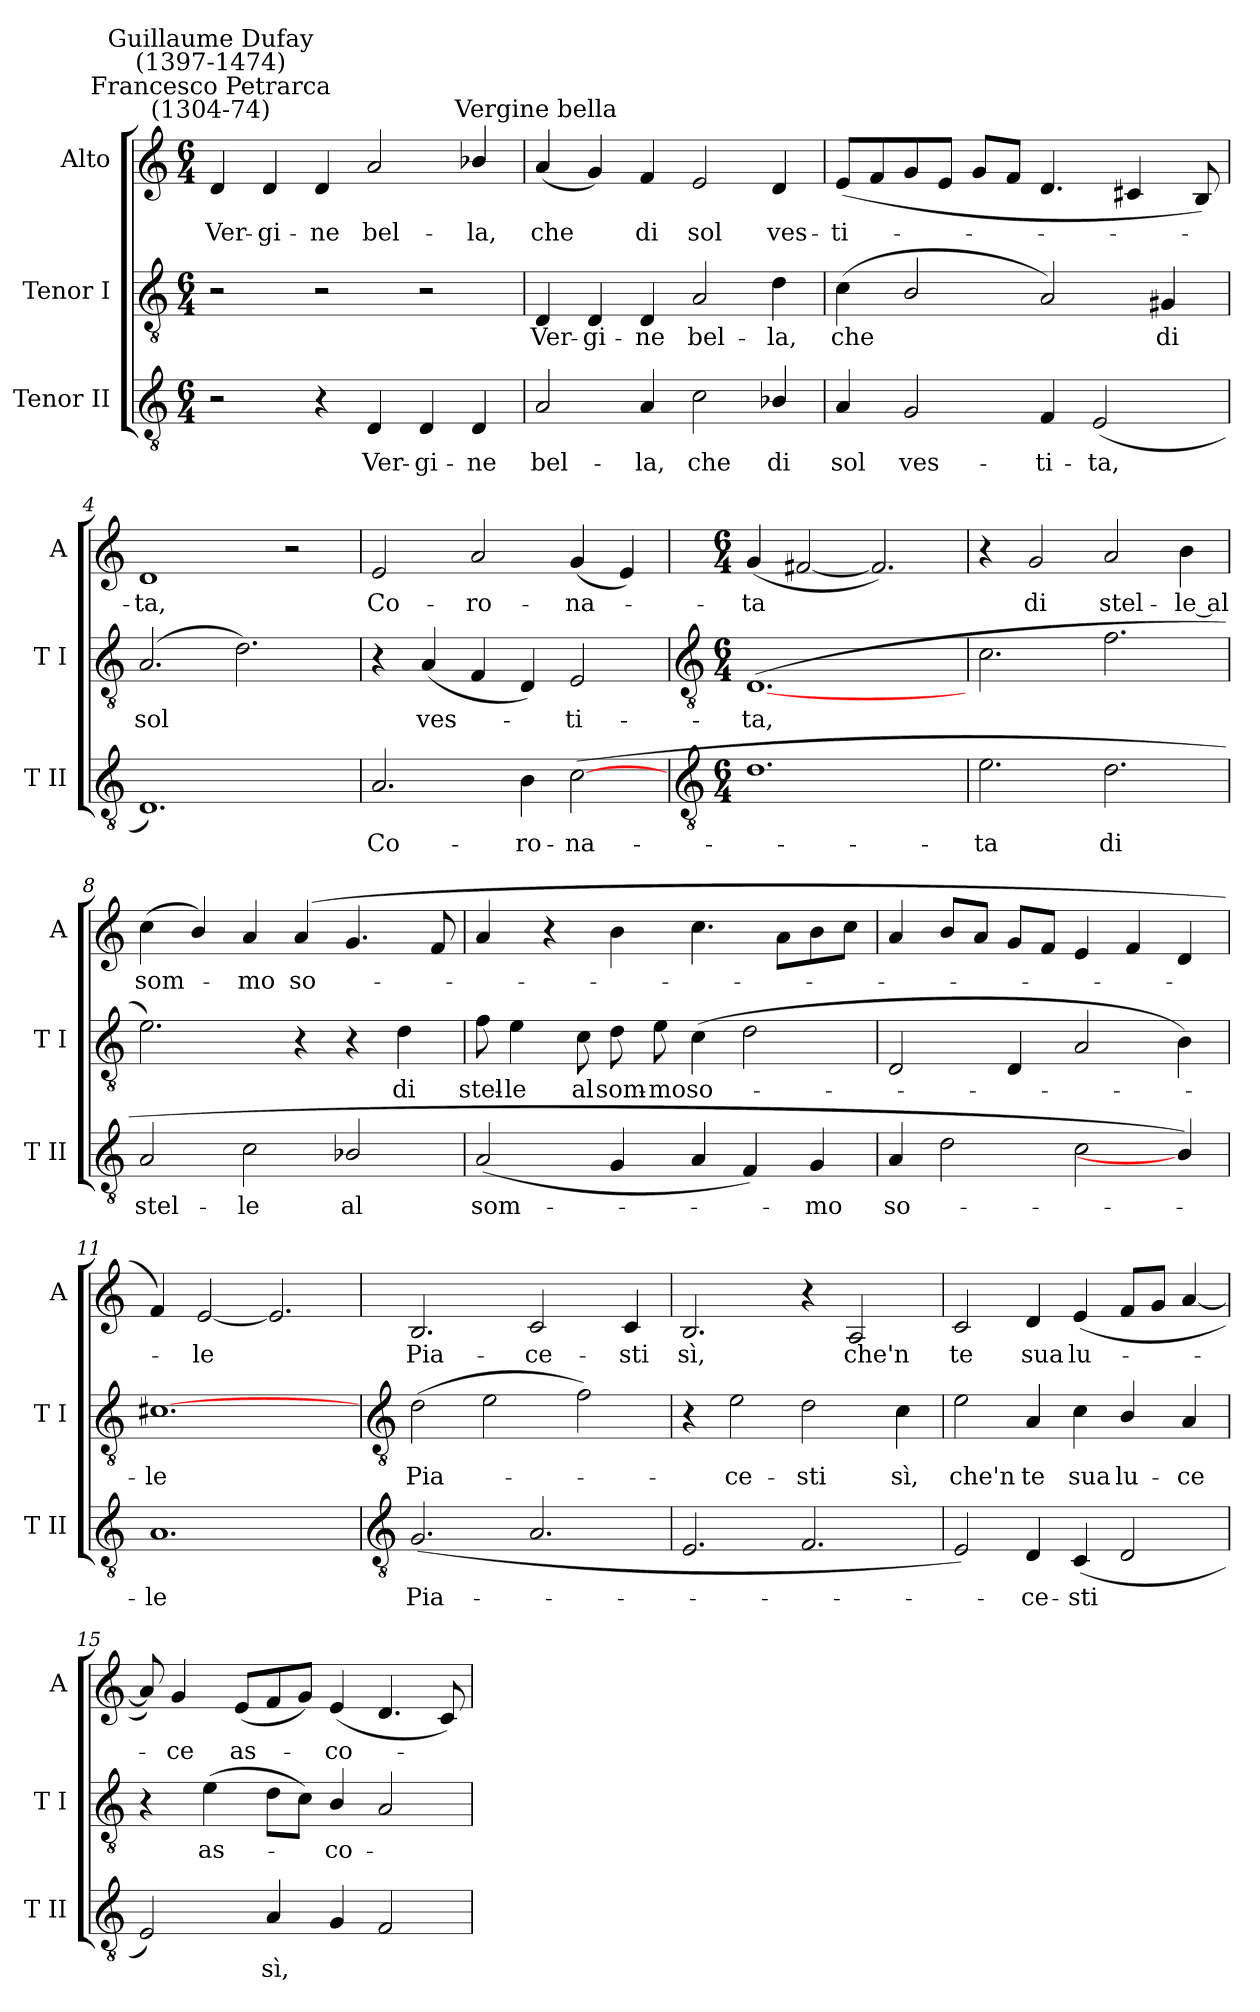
**kern	**text	**kern	**text	**kern	**text
*part3	*part3	*part2	*part2	*part1	*part1
*staff3	*staff3	*staff2	*staff2	*staff1	*staff1
*I"Tenor II	*	*I"Tenor I	*	*I"Alto	*
*I'T II	*	*I'T I	*	*I'A	*
*clefGv2	*	*clefGv2	*	*clefG2	*
*k[]	*	*k[]	*	*k[]	*
*C:	*	*C:	*	*C:	*
*M6/4	*	*M6/4	*	*M6/4	*
=1	=1	=1	=1	=1	=1
!	!	!	!	!LO:TX:a:cj:t=Francesco Petrarca\n(1304-74)	!
!	!	!	!	!LO:TX:a:cj:t=Guillaume Dufay\n(1397-1474)	!
!	!	!	!	!	!LO:LY:b
2r	.	2r	.	4d	Ver-
!	!	!	!	!	!LO:LY:b
.	.	.	.	4d	-gi-
!	!	!	!	!	!LO:LY:b
4r	.	2r	.	4d	-ne
!	!LO:LY:b	!	!	!	!LO:LY:b
4D	Ver-	.	.	2a	bel-
!	!LO:LY:b	!	!	!	!
4D	-gi-	2r	.	.	.
!	!LO:LY:b	!	!	!	!LO:LY:b
4D	-ne	.	.	4b-X/	-la,
=2	=2	=2	=2	=2	=2
!	!	!	!	!LO:TX:a:cj:t=Vergine bella	!
!	!LO:LY:b	!	!LO:LY:b	!	!LO:LY:b
2A	bel-	4D	Ver-	(<4a	che
!	!	!	!LO:LY:b	!	!
.	.	4D	-gi-	4g)	.
!	!LO:LY:b	!	!LO:LY:b	!	!LO:LY:b
4A	-la,	4D	-ne	4f	di
!	!LO:LY:b	!	!LO:LY:b	!	!LO:LY:b
2c	che	2A	bel-	2e	sol
!	!LO:LY:b	!	!LO:LY:b	!	!LO:LY:b
4B-X/	di	4d	-la,	4d	ves-
=3	=3	=3	=3	=3	=3
!	!LO:LY:b	!	!LO:LY:b	!	!LO:LY:b
4A	sol	(<4c	che	(<8eL	-ti-
.	.	.	.	8f	.
!	!LO:LY:b	!	!	!	!
2G	ves-	2B/	.	8g	.
.	.	.	.	8eJ	.
.	.	.	.	8gL	.
.	.	.	.	8fJ	.
!	!LO:LY:b	!	!	!	!
4F	-ti-	2A)	.	4.d	.
!	!LO:LY:b	!	!	!	!
(<2E	-ta,	.	.	.	.
.	.	.	.	4c#X	.
!	!	!	!LO:LY:b	!	!
.	.	4G#X	di	.	.
.	.	.	.	8B)	.
=4	=4	=4	=4	=4	=4
!	!	!	!LO:LY:b	!	!LO:LY:b
1.D)	.	(2.A	sol	1d	-ta,
.	.	2.d)	.	.	.
.	.	.	.	2r	.
=5	=5	=5	=5	=5	=5
!	!LO:LY:b	!	!	!	!LO:LY:b
2.A	Co-	4r	.	2e	Co-
!	!	!	!LO:LY:b	!	!
.	.	(<4A	ves-	.	.
!	!	!	!	!	!LO:LY:b
.	.	4F	.	2a	-ro-
!	!LO:LY:b	!	!	!	!
4B	-ro-	4D)	.	.	.
!	!LO:LY:b	!	!LO:LY:b	!	!LO:LY:b
(>[2c	-na-	2E	ti-	(<4g	-na-
.	.	.	.	4e)	.
!!LO:LB:g=z
=6	=6	=6	=6	=6	=6
*clefGv2	*	*clefGv2	*	*	*
*M6/4	*	*M6/4	*	*M6/4	*
!	!	!	!LO:LY:b	!	!LO:LY:b
1.d	.	(<[1.D	-ta,	(<4g	ta
.	.	.	.	[2f#X	.
.	.	.	.	2.f#])	.
=7	=7	=7	=7	=7	=7
!	!LO:LY:b	!	!	!	!
2.e	ta	2.c	.	4r	.
!	!	!	!	!	!LO:LY:b
.	.	.	.	2g	di
!	!LO:LY:b	!	!	!	!LO:LY:b
2.d	di	2.f	.	2a	stel-
!	!	!	!	!	!LO:LY:b
.	.	.	.	4b	-le al
=8	=8	=8	=8	=8	=8
!	!LO:LY:b	!	!	!	!LO:LY:b
2A	stel-	2.e)	.	(<4cc	som-
.	.	.	.	4b/)	.
!	!LO:LY:b	!	!	!	!LO:LY:b
2c	-le	.	.	4a	mo
!	!	!	!	!	!LO:LY:b
.	.	4r	.	(<4a	so-
!	!LO:LY:b	!	!	!	!
2B-X/	al	4r	.	4.g	.
!	!	!	!LO:LY:b	!	!
.	.	4d	di	.	.
.	.	.	.	8f	.
=9	=9	=9	=9	=9	=9
!	!LO:LY:b	!	!LO:LY:b	!	!
(<2A	som-	8f	stel-	4a	.
!	!	!	!LO:LY:b	!	!
.	.	4e	-le	.	.
.	.	.	.	4r	.
!	!	!	!LO:LY:b	!	!
.	.	8c	al	.	.
!	!	!	!LO:LY:b	!	!
4G	.	8d	som-	4b	.
!	!	!	!LO:LY:b	!	!
.	.	8e	-mo	.	.
!	!	!	!LO:LY:b	!	!
4A	.	(>4c	so-	4.cc	.
4F)	.	2d	.	.	.
.	.	.	.	8aL	.
!	!LO:LY:b	!	!	!	!
4G	mo	.	.	8b	.
.	.	.	.	8ccJ	.
=10	=10	=10	=10	=10	=10
!	!LO:LY:b	!	!	!	!
4A	so-	2D	.	4a	.
2d	.	.	.	8b/L	.
.	.	.	.	8aJ	.
.	.	4D	.	8gL	.
.	.	.	.	8fJ	.
2c	.	2A	.	4e	.
.	.	.	.	4f	.
4B/])	.	4B)	.	4d	.
=11	=11	=11	=11	=11	=11
!	!LO:LY:b	!	!LO:LY:b	!	!
1.A	le	[1.c#X	le	4f)	.
!	!	!	!	!	!LO:LY:b
.	.	.	.	[2e	le
.	.	.	.	2.e]	.
!!LO:LB:g=z
=12	=12	=12	=12	=12	=12
*clefGv2	*	*clefGv2	*	*	*
!	!LO:LY:b	!	!LO:LY:b	!	!LO:LY:b
(<2.G	Pia-	(>2d	Pia-	2.B	Pia-
.	.	2e	.	.	.
!	!	!	!	!	!LO:LY:b
2.A	.	.	.	2c	-ce-
.	.	2f)	.	.	.
!	!	!	!	!	!LO:LY:b
.	.	.	.	4c	-sti
=13	=13	=13	=13	=13	=13
!	!	!	!	!	!LO:LY:b
2.E	.	4r	.	2.B	sì,
!	!	!	!LO:LY:b	!	!
.	.	2e	ce-	.	.
!	!	!	!LO:LY:b	!	!
2.F	.	2d	-sti	4r	.
!	!	!	!	!	!LO:LY:b
.	.	.	.	2A	che'n
!	!	!	!LO:LY:b	!	!
.	.	4c	sì,	.	.
=14	=14	=14	=14	=14	=14
!	!	!	!LO:LY:b	!	!LO:LY:b
2E)	.	2e	che'n	2c	te
!	!LO:LY:b	!	!LO:LY:b	!	!LO:LY:b
4D	ce-	4A	te	4d	sua
!	!LO:LY:b	!	!LO:LY:b	!	!LO:LY:b
(<4C	-sti	4c	sua	(<4e	lu-
!	!	!	!LO:LY:b	!	!
2D	.	4B/	lu-	8fL	.
.	.	.	.	8gJ	.
!	!	!	!LO:LY:b	!	!
.	.	4A	-ce	[4a	.
=15	=15	=15	=15	=15	=15
2E)	.	4r	.	8a])	.
!	!	!	!	!	!LO:LY:b
.	.	.	.	4g	ce
!	!	!	!LO:LY:b	!	!
.	.	(>4e	as-	.	.
!	!	!	!	!	!LO:LY:b
.	.	.	.	(<8eL	as-
!	!LO:LY:b	!	!	!	!
4A	sì,	8dL	.	8f	.
.	.	8cJ)	.	8gJ)	.
!	!	!	!LO:LY:b	!	!LO:LY:b
4G	.	4B/	co-	(<4e	co-
2F	.	2A	.	4.d	.
.	.	.	.	8c)	.
=	=	=	=	=	=
*-	*-	*-	*-	*-	*-
